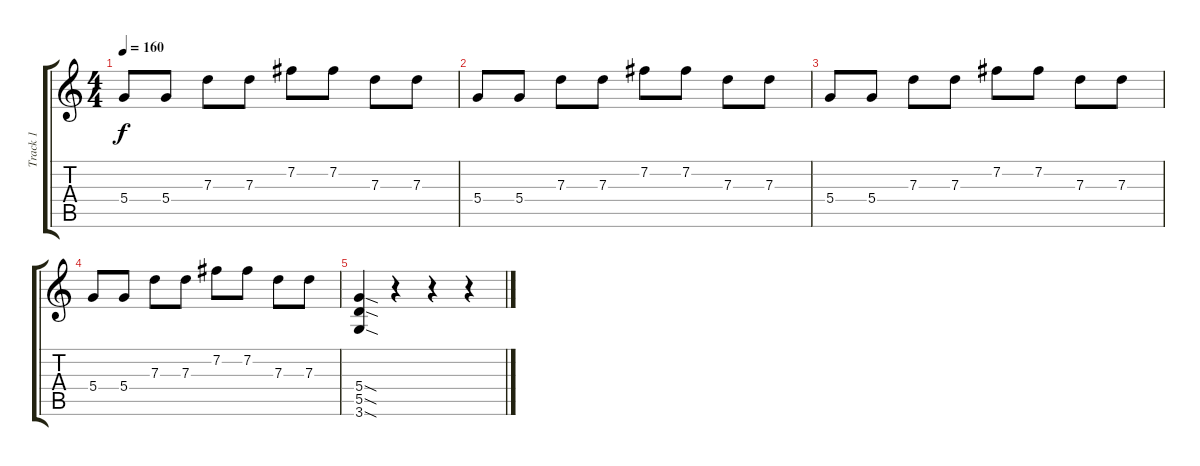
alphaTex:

\track ("Track 1" "Track 1") {instrument overdrivenguitar}
\staff {score tabs}
\tuning (E4 B3 G3 D3 A2 E2) {hide}
\ts (4 4)
\tempo 160
\clef g2
\ks c
5.4.8{dy f} 5.4.8 7.3.8 7.3.8 7.2.8 7.2.8 7.3.8 7.3.8 |
5.4.8 5.4.8 7.3.8 7.3.8 7.2.8 7.2.8 7.3.8 7.3.8 |
5.4.8 5.4.8 7.3.8 7.3.8 7.2.8 7.2.8 7.3.8 7.3.8 |
5.4.8 5.4.8 7.3.8 7.3.8 7.2.8 7.2.8 7.3.8 7.3.8 |
(5.4{sod} 5.5{sod} 3.6{sod}).4 r.4 r.4 r.4
